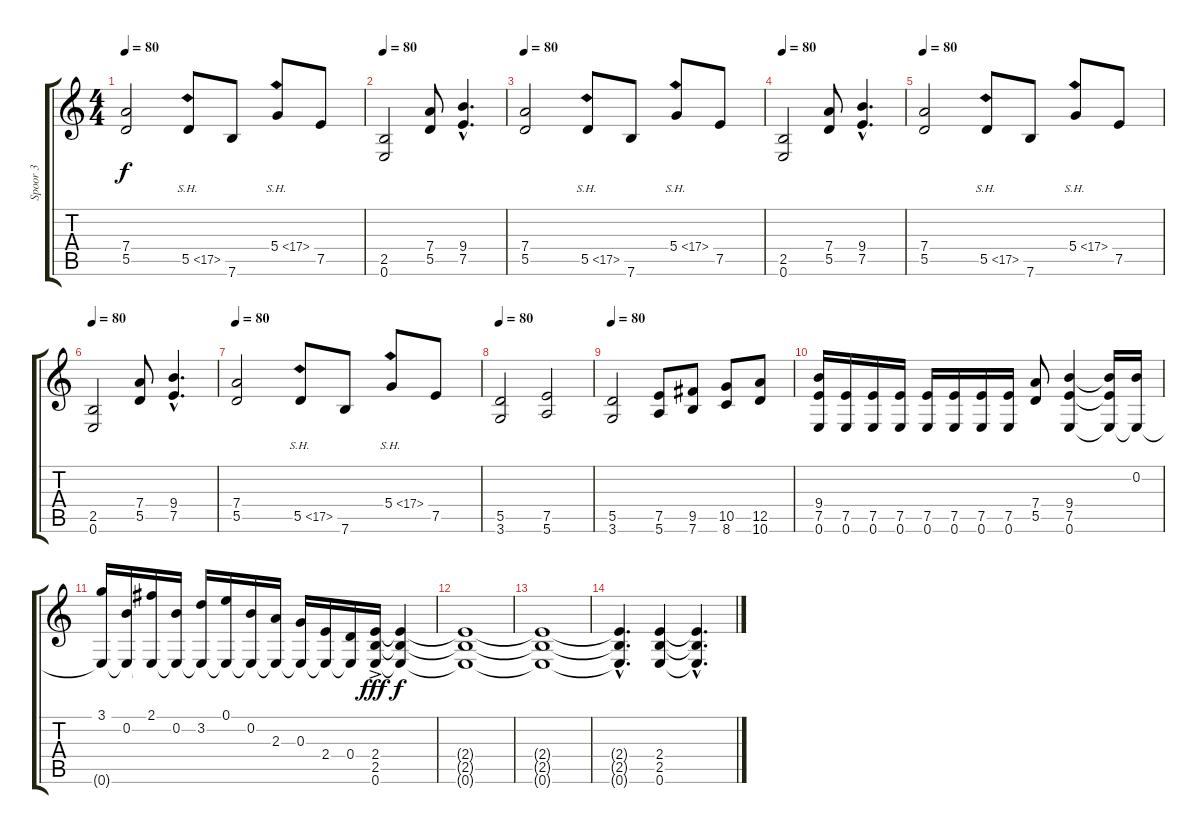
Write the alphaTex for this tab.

\track ("Spoor 3" "Spoor 3") {instrument distortionguitar}
\staff {score tabs}
\tuning (E4 B3 G3 D3 A2 E2) {hide}
\ts (4 4)
\tempo 80
\clef g2
\ks c
(7.4 5.5).2{dy f} 5.5{sh 12}.8 7.6.8 5.4{sh 12}.8 7.5.8 |
\tempo 80
(2.5 0.6).2 (7.4 5.5).8 (9.4{hac} 7.5{hac}).4{d} |
\tempo 80
(7.4 5.5).2 5.5{sh 12}.8 7.6.8 5.4{sh 12}.8 7.5.8 |
\tempo 80
(2.5 0.6).2 (7.4 5.5).8 (9.4{hac} 7.5{hac}).4{d} |
\tempo 80
(7.4 5.5).2 5.5{sh 12}.8 7.6.8 5.4{sh 12}.8 7.5.8 |
\tempo 80
(2.5 0.6).2 (7.4 5.5).8 (9.4{hac} 7.5{hac}).4{d} |
\tempo 80
(7.4 5.5).2 5.5{sh 12}.8 7.6.8 5.4{sh 12}.8 7.5.8 |
\tempo 80
(5.5 3.6).2 (7.5 5.6).2 |
\tempo 80
(5.5 3.6).2 (7.5 5.6).8 (9.5 7.6).8 (10.5 8.6).8 (12.5 10.6).8 |
(9.4 7.5 0.6).16 (7.5 0.6).16 (7.5 0.6).16 (7.5 0.6).16 (7.5 0.6).16 (7.5 0.6).16 (7.5 0.6).16 (7.5 0.6).16 (7.4 5.5).8 (9.4 7.5 0.6).4 (9.4{t} 7.5{t} 0.6{t}).16 (0.2 0.6{t}).16 |
(3.1 0.6{t}).16 (0.2 0.6{t}).16 (2.1 0.6{t}).16 (0.2 0.6{t}).16 (3.2 0.6{t}).16 (0.1 0.6{t}).16 (0.2 0.6{t}).16 (2.3 0.6{t}).16 (0.3 0.6{t}).16 (2.4 0.6{t}).16 (0.4 0.6{t}).16 (2.4{ac} 2.5 0.6).16{dy fff} (2.4{t} 2.5{t} 0.6{t}).4{dy f} |
(2.4{t} 2.5{t} 0.6{t}).1 |
(2.4{t} 2.5{t} 0.6{t}).1 |
(2.4{hac t} 2.5{hac t} 0.6{hac t}).4{d} (2.4 2.5 0.6).4 (2.4{hac t} 2.5{hac t} 0.6{hac t}).4{d}
